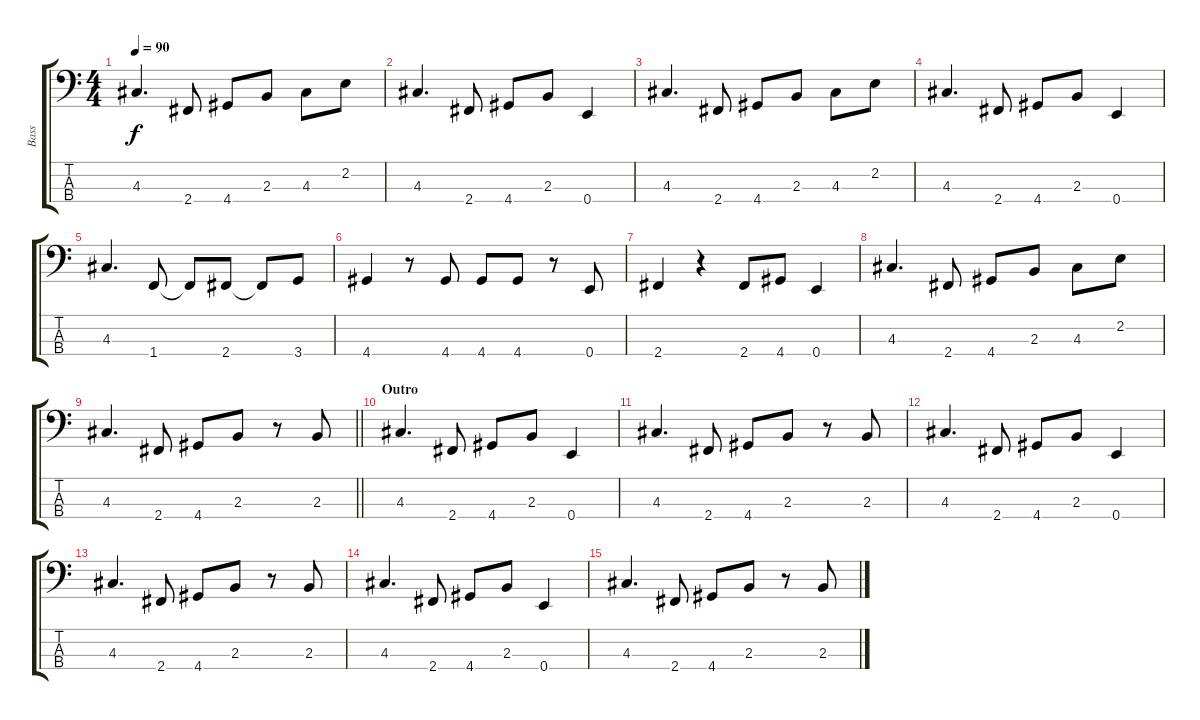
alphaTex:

\track ("Bass" "Bass") {instrument electricbassfinger}
\staff {score tabs}
\tuning (G2 D2 A1 E1) {hide}
\ts (4 4)
\tempo 90
\clef f4
\ks c
4.3.4{d dy f} 2.4.8 4.4.8 2.3.8 4.3.8 2.2.8 |
4.3.4{d} 2.4.8 4.4.8 2.3.8 0.4.4 |
4.3.4{d} 2.4.8 4.4.8 2.3.8 4.3.8 2.2.8 |
4.3.4{d} 2.4.8 4.4.8 2.3.8 0.4.4 |
4.3.4{d} 1.4.8 1.4{t}.8 2.4.8 2.4{t}.8 3.4.8 |
4.4.4 r.8 4.4.8 4.4.8 4.4.8 r.8 0.4.8 |
2.4.4 r.4 2.4.8 4.4.8 0.4.4 |
4.3.4{d} 2.4.8 4.4.8 2.3.8 4.3.8 2.2.8 |
\barLineRight lightlight
4.3.4{d} 2.4.8 4.4.8 2.3.8 r.8 2.3.8 |
\section ("" "Outro")
4.3.4{d} 2.4.8 4.4.8 2.3.8 0.4.4 |
4.3.4{d} 2.4.8 4.4.8 2.3.8 r.8 2.3.8 |
4.3.4{d} 2.4.8 4.4.8 2.3.8 0.4.4 |
4.3.4{d} 2.4.8 4.4.8 2.3.8 r.8 2.3.8 |
4.3.4{d} 2.4.8 4.4.8 2.3.8 0.4.4 |
4.3.4{d} 2.4.8 4.4.8 2.3.8 r.8 2.3.8
